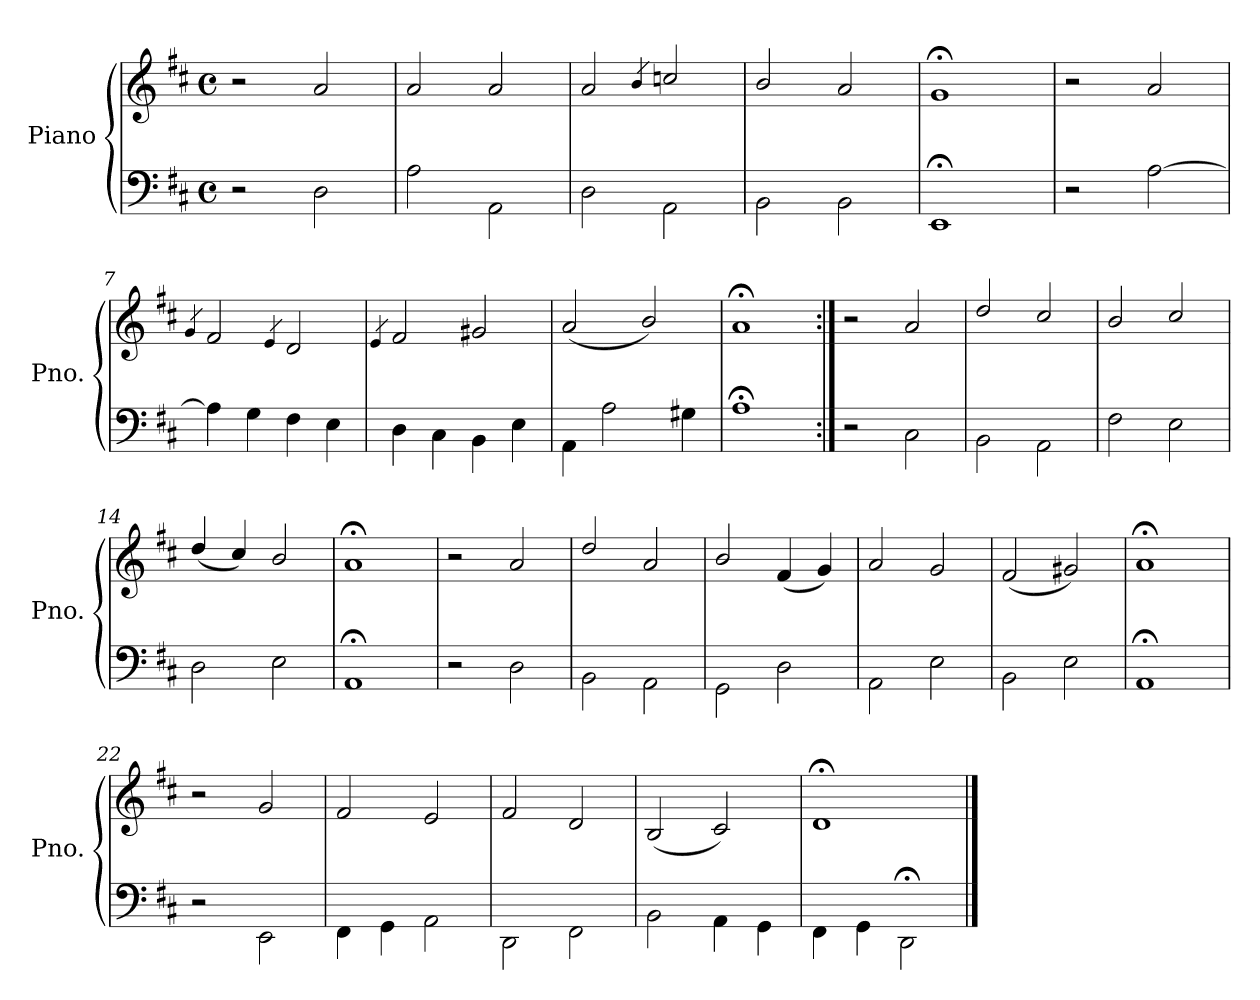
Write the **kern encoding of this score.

**kern	**kern
*part1	*part1
*staff2	*staff1
*I"Piano	*
*I'Pno.	*
*clefF4	*clefG2
*k[f#c#]	*k[f#c#]
*D:	*D:
*M4/4	*M4/4
*met(c)	*met(c)
=1	=1
2r	2r
2D\	2a/
=2	=2
2A\	2a/
2AA\	2a/
=3	=3
2D\	2a/
.	4qb/
2AA\	2ccn/
=4	=4
2BB\	2b/
2BB\	2a/
=5	=5
1EE;	1g;<
=6	=6
2r	2r
[<2A\	2a/
=7	=7
.	4qg/
4A\]	2f#/
4G\	.
.	4qe/
4F#\	2d/
4E\	.
=8	=8
.	4qe/
4D\	2f#/
4C#\	.
4BB\	2g#X/
4E\	.
=9	=9
4AA\	(2a/
2A\	.
.	2b/)
4G#X\	.
=10	=10
1A;	1a;<
!!LO:LB:g=z
=11:|!	=11:|!
2r	2r
2C#\	2a/
=12	=12
2BB\	2dd/
2AA\	2cc#/
=13	=13
2F#\	2b/
2E\	2cc#/
=14	=14
2D\	(4dd/
.	4cc#/)
2E\	2b/
=15	=15
1AA;	1a;<
=16	=16
2r	2r
2D\	2a/
=17	=17
2BB\	2dd/
2AA\	2a/
=18	=18
2GG\	2b/
2D\	(4f#/
.	4g/)
=19	=19
2AA\	2a/
2E\	2g/
=20	=20
2BB\	(2f#/
2E\	2g#X/)
=21	=21
1AA;	1a;<
!!LO:PB:g=z
=22	=22
2r	2r
2EE\	2g/
=23	=23
4FF#\	2f#/
4GG\	.
2AA\	2e/
=24	=24
2DD\	2f#/
2FF#\	2d/
=25	=25
2BB\	(2B/
4AA\	2c#/)
4GG\	.
=26	=26
4FF#\	1d;<
4GG\	.
2DD;\	.
==	==
*-	*-
